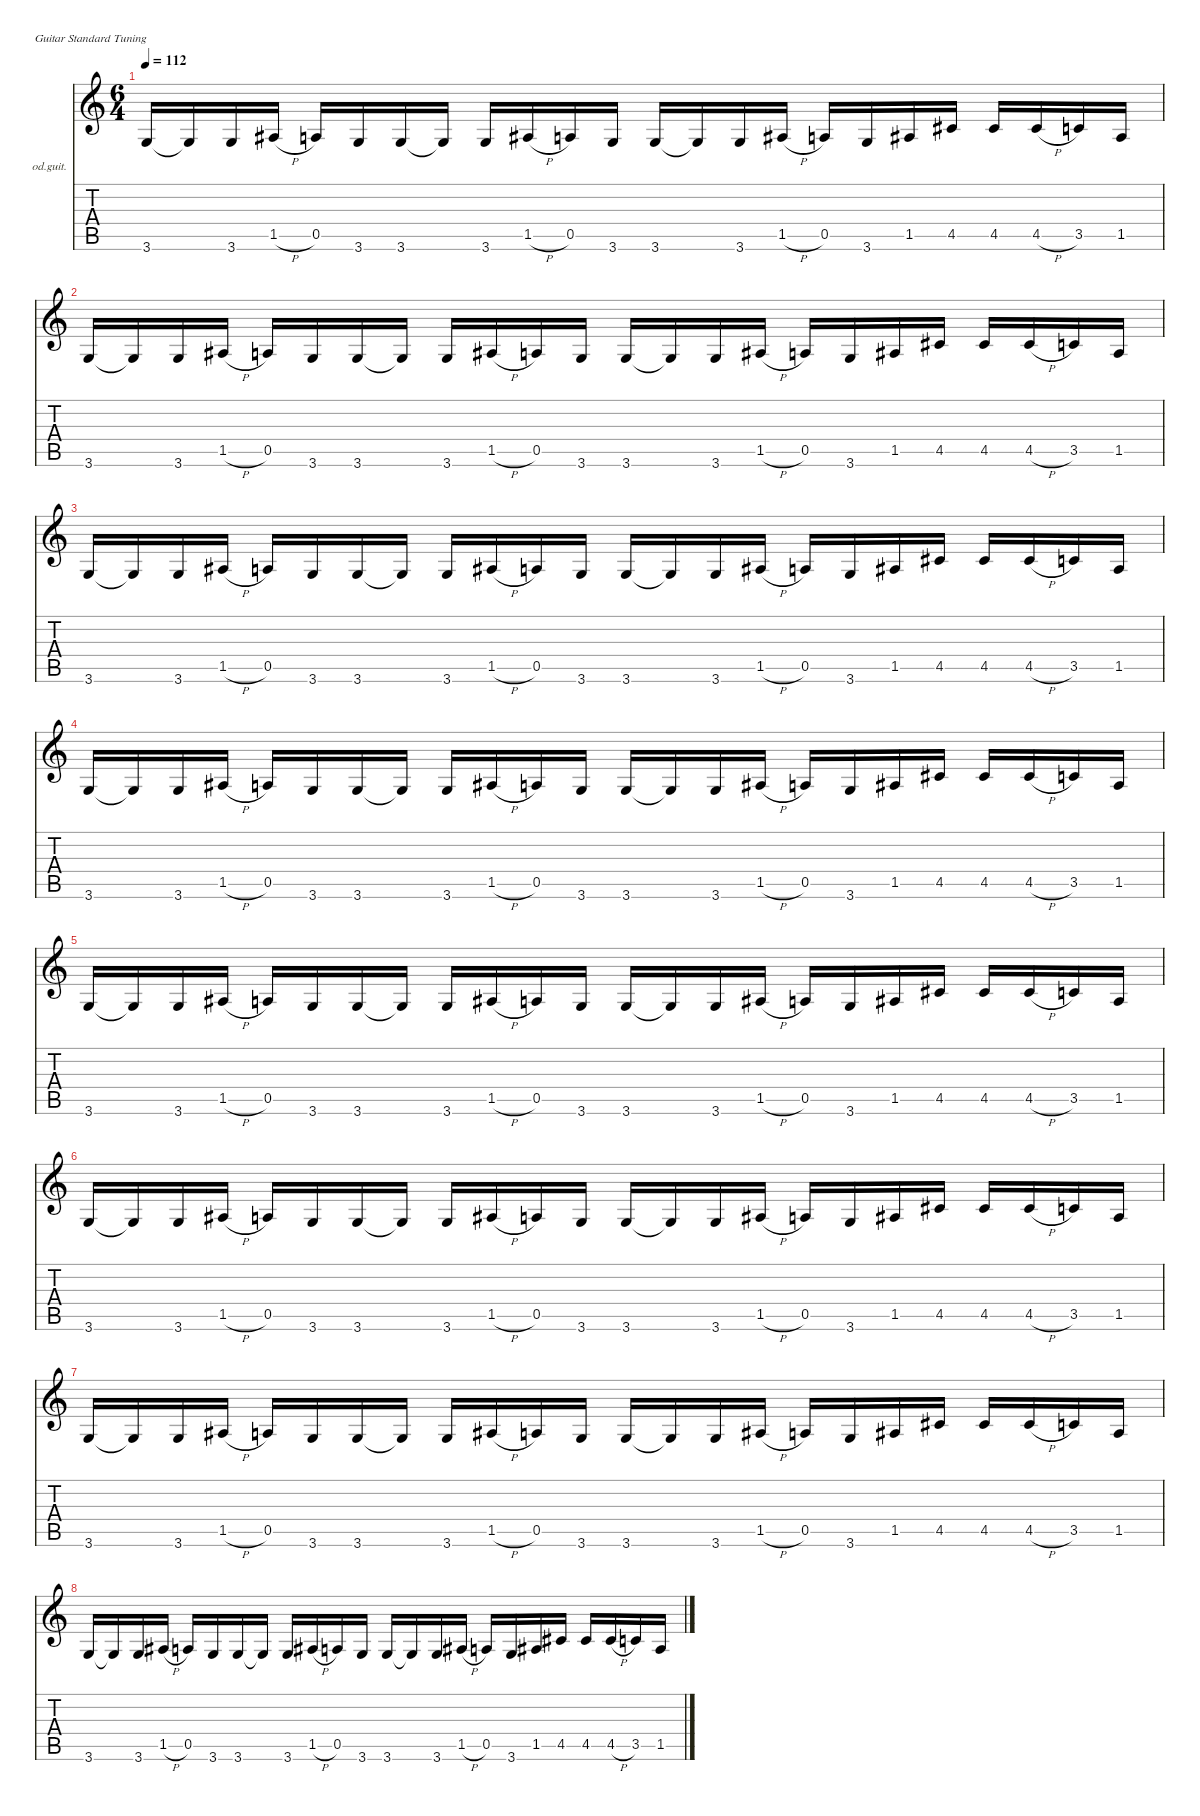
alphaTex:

\defaultSystemsLayout 4
\hideDynamics
\bracketExtendMode nobrackets
\firstSystemTrackNameOrientation horizontal
\otherSystemsTrackNameOrientation horizontal
\track ("chief" "od.guit.") {instrument overdrivenguitar}
\staff {score tabs}
\tuning (E4 B3 G3 D3 A2 E2)
\ts (6 4)
\tempo 112
\clef g2
\ks c
3.6.16{dy f beam Up} 3.6{t}.16{beam Up} 3.6.16{beam Up} 1.5{h acc #}.16{beam Up} 0.5.16{beam Up} 3.6.16{beam Up} 3.6.16{beam Up} 3.6{t}.16{beam Up} 3.6.16{beam Up} 1.5{h acc #}.16{beam Up} 0.5.16{beam Up} 3.6.16{beam Up} 3.6.16{beam Up} 3.6{t}.16{beam Up} 3.6.16{beam Up} 1.5{h acc #}.16{beam Up} 0.5.16{beam Up} 3.6.16{beam Up} 1.5{acc #}.16{beam Up} 4.5{acc #}.16{beam Up} 4.5{acc #}.16{beam Up} 4.5{h acc #}.16{beam Up} 3.5.16{beam Up} 1.5{acc #}.16{beam Up} |
3.6.16{beam Up} 3.6{t}.16{beam Up} 3.6.16{beam Up} 1.5{h acc #}.16{beam Up} 0.5.16{beam Up} 3.6.16{beam Up} 3.6.16{beam Up} 3.6{t}.16{beam Up} 3.6.16{beam Up} 1.5{h acc #}.16{beam Up} 0.5.16{beam Up} 3.6.16{beam Up} 3.6.16{beam Up} 3.6{t}.16{beam Up} 3.6.16{beam Up} 1.5{h acc #}.16{beam Up} 0.5.16{beam Up} 3.6.16{beam Up} 1.5{acc #}.16{beam Up} 4.5{acc #}.16{beam Up} 4.5{acc #}.16{beam Up} 4.5{h acc #}.16{beam Up} 3.5.16{beam Up} 1.5{acc #}.16{beam Up} |
3.6.16{beam Up} 3.6{t}.16{beam Up} 3.6.16{beam Up} 1.5{h acc #}.16{beam Up} 0.5.16{beam Up} 3.6.16{beam Up} 3.6.16{beam Up} 3.6{t}.16{beam Up} 3.6.16{beam Up} 1.5{h acc #}.16{beam Up} 0.5.16{beam Up} 3.6.16{beam Up} 3.6.16{beam Up} 3.6{t}.16{beam Up} 3.6.16{beam Up} 1.5{h acc #}.16{beam Up} 0.5.16{beam Up} 3.6.16{beam Up} 1.5{acc #}.16{beam Up} 4.5{acc #}.16{beam Up} 4.5{acc #}.16{beam Up} 4.5{h acc #}.16{beam Up} 3.5.16{beam Up} 1.5{acc #}.16{beam Up} |
3.6.16{beam Up} 3.6{t}.16{beam Up} 3.6.16{beam Up} 1.5{h acc #}.16{beam Up} 0.5.16{beam Up} 3.6.16{beam Up} 3.6.16{beam Up} 3.6{t}.16{beam Up} 3.6.16{beam Up} 1.5{h acc #}.16{beam Up} 0.5.16{beam Up} 3.6.16{beam Up} 3.6.16{beam Up} 3.6{t}.16{beam Up} 3.6.16{beam Up} 1.5{h acc #}.16{beam Up} 0.5.16{beam Up} 3.6.16{beam Up} 1.5{acc #}.16{beam Up} 4.5{acc #}.16{beam Up} 4.5{acc #}.16{beam Up} 4.5{h acc #}.16{beam Up} 3.5.16{beam Up} 1.5{acc #}.16{beam Up} |
3.6.16{beam Up} 3.6{t}.16{beam Up} 3.6.16{beam Up} 1.5{h acc #}.16{beam Up} 0.5.16{beam Up} 3.6.16{beam Up} 3.6.16{beam Up} 3.6{t}.16{beam Up} 3.6.16{beam Up} 1.5{h acc #}.16{beam Up} 0.5.16{beam Up} 3.6.16{beam Up} 3.6.16{beam Up} 3.6{t}.16{beam Up} 3.6.16{beam Up} 1.5{h acc #}.16{beam Up} 0.5.16{beam Up} 3.6.16{beam Up} 1.5{acc #}.16{beam Up} 4.5{acc #}.16{beam Up} 4.5{acc #}.16{beam Up} 4.5{h acc #}.16{beam Up} 3.5.16{beam Up} 1.5{acc #}.16{beam Up} |
3.6.16{beam Up} 3.6{t}.16{beam Up} 3.6.16{beam Up} 1.5{h acc #}.16{beam Up} 0.5.16{beam Up} 3.6.16{beam Up} 3.6.16{beam Up} 3.6{t}.16{beam Up} 3.6.16{beam Up} 1.5{h acc #}.16{beam Up} 0.5.16{beam Up} 3.6.16{beam Up} 3.6.16{beam Up} 3.6{t}.16{beam Up} 3.6.16{beam Up} 1.5{h acc #}.16{beam Up} 0.5.16{beam Up} 3.6.16{beam Up} 1.5{acc #}.16{beam Up} 4.5{acc #}.16{beam Up} 4.5{acc #}.16{beam Up} 4.5{h acc #}.16{beam Up} 3.5.16{beam Up} 1.5{acc #}.16{beam Up} |
3.6.16{beam Up} 3.6{t}.16{beam Up} 3.6.16{beam Up} 1.5{h acc #}.16{beam Up} 0.5.16{beam Up} 3.6.16{beam Up} 3.6.16{beam Up} 3.6{t}.16{beam Up} 3.6.16{beam Up} 1.5{h acc #}.16{beam Up} 0.5.16{beam Up} 3.6.16{beam Up} 3.6.16{beam Up} 3.6{t}.16{beam Up} 3.6.16{beam Up} 1.5{h acc #}.16{beam Up} 0.5.16{beam Up} 3.6.16{beam Up} 1.5{acc #}.16{beam Up} 4.5{acc #}.16{beam Up} 4.5{acc #}.16{beam Up} 4.5{h acc #}.16{beam Up} 3.5.16{beam Up} 1.5{acc #}.16{beam Up} |
3.6.16{beam Up} 3.6{t}.16{beam Up} 3.6.16{beam Up} 1.5{h acc #}.16{beam Up} 0.5.16{beam Up} 3.6.16{beam Up} 3.6.16{beam Up} 3.6{t}.16{beam Up} 3.6.16{beam Up} 1.5{h acc #}.16{beam Up} 0.5.16{beam Up} 3.6.16{beam Up} 3.6.16{beam Up} 3.6{t}.16{beam Up} 3.6.16{beam Up} 1.5{h acc #}.16{beam Up} 0.5.16{beam Up} 3.6.16{beam Up} 1.5{acc #}.16{beam Up} 4.5{acc #}.16{beam Up} 4.5{acc #}.16{beam Up} 4.5{h acc #}.16{beam Up} 3.5.16{beam Up} 1.5{acc #}.16{beam Up}
